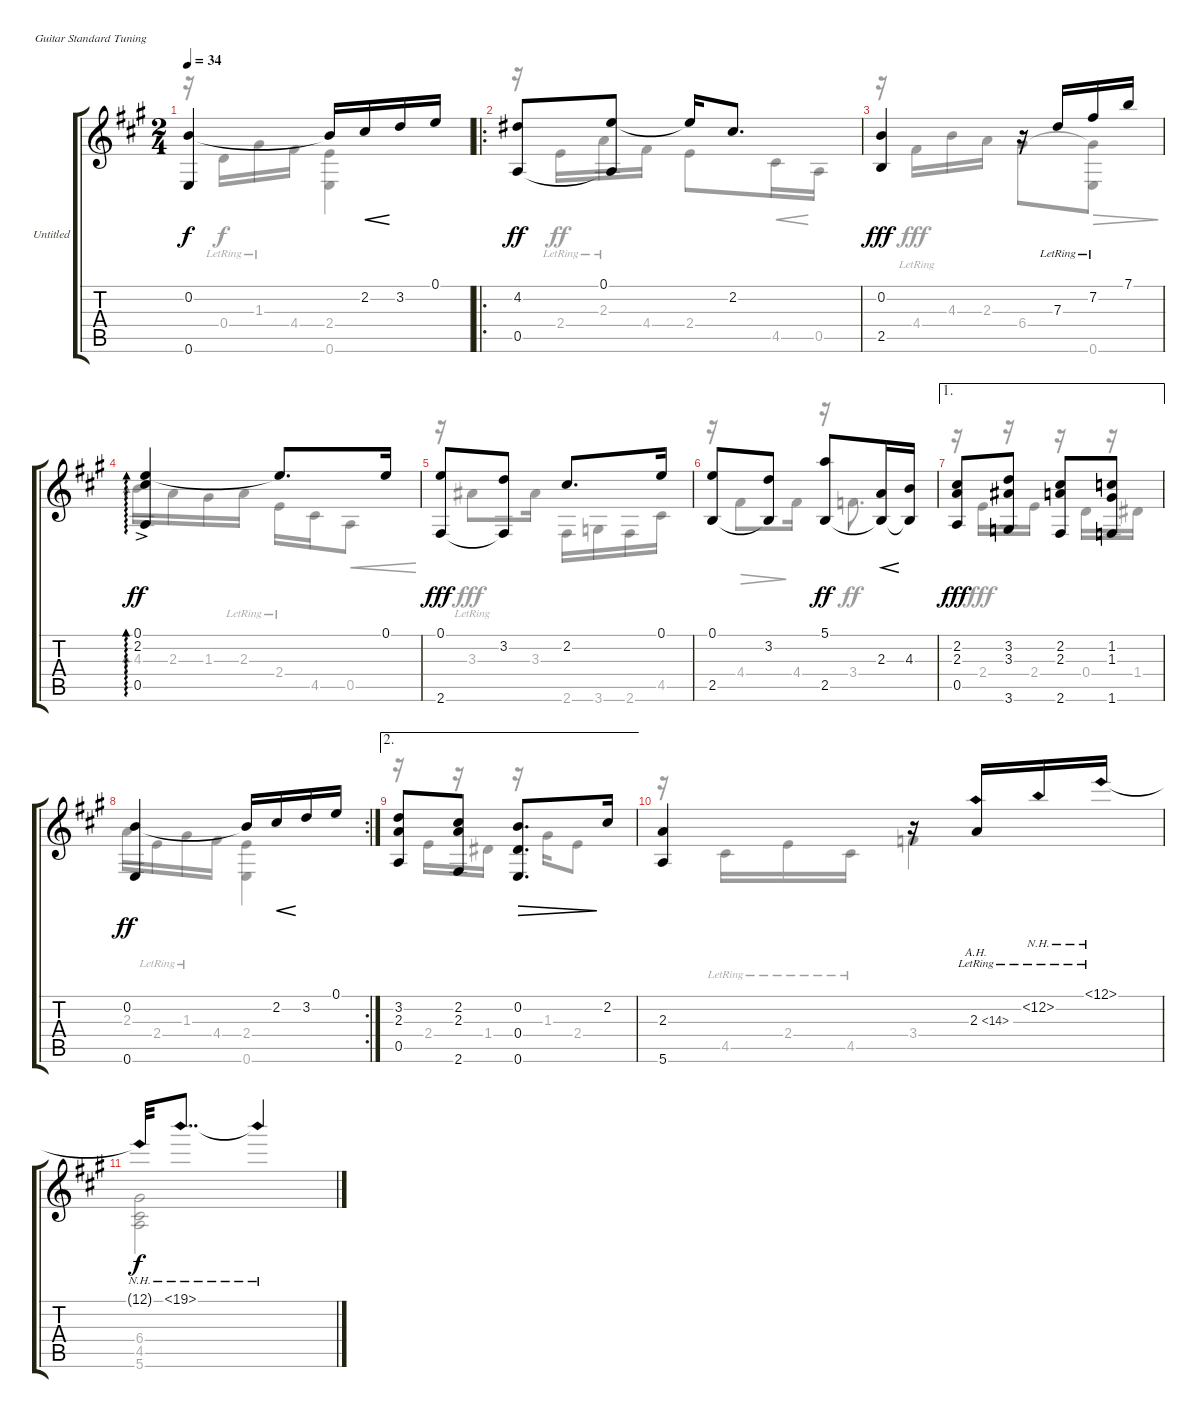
\bracketExtendMode groupsimilarinstruments
\firstSystemTrackNameOrientation horizontal
\otherSystemsTrackNameOrientation horizontal
\track ("Untitled" "Untitled") {instrument acousticguitarnylon}
\staff {score tabs}
\tuning (E4 B3 G3 D3 A2 E2)
\voice
\ts (2 4)
\tempo 34
\clef g2
\ks a
(0.2 0.6).4{dy f} 0.2{t}.16 2.2.16{cre} 3.2.16 0.1.16 |
\ro
(4.2 0.5).8{dy ff} (0.1 0.5{t}).8 0.1{t}.16 2.2.8{d} |
(0.2 2.5).4{dy fff} r.16 7.3{lr}.16 7.2{lr}.16 7.1.16 |
(0.1{ac} 2.2{ac} 0.5{ac}).4{ad 0 dy ff} 0.1{t}.8{d} 0.1.16 |
(0.1 2.6).8{dy fff} (3.2 2.6{t}).8 2.2.8{d} 0.1.16 |
(0.1 2.5).8 (3.2 2.5{t}).8 (5.1 2.5).8{dy ff} (2.3 2.5{t}).16{cre} (4.3 2.5{t}).16 |
\ae 1
(2.2 2.3 0.5).8{dy fff} (3.2 3.3 3.6).8 (2.2 2.3 2.6).8 (1.2 1.3 1.6).8 |
\rc 2
(0.2 0.6).4{dy ff} 0.2{t}.16 2.2.16{cre} 3.2.16 0.1.16 |
\ae 2
(3.2 2.3 0.5).8 (2.2 2.3 2.6).8 (0.2 0.4 0.6).8{d dec} 2.2.16 |
(2.3 5.6).4 r.16 2.3{ah 12 lr}.16 12.2{nh lr}.16 12.1{nh lr}.16 |
12.1{nh t}.32{dy f} 19.1{nh}.8{dd} 19.1{nh t}.4
\voice
\clef g2
\ottava regular
\simile none
\ks a
r.16{dy ff} 0.4{lr}.16{dy f} 1.3{lr}.16 4.4.16 (2.4 0.6).4 |
r.16 2.4{lr}.16{dy ff} 2.3{lr}.16 4.4.16 2.4.8 4.5.16{cre} 0.5.16 |
r.16 4.4{lr}.16{dy fff} 4.3.16 2.3.16 6.4.8 (6.4{t} 0.6).8{dec} |
4.3.16{ad 0 dy ff} 2.3.16 1.3.16 2.3{lr}.16 2.4{lr}.16 4.5.16 0.5.8{cre} |
r.16 3.3{lr}.8{dy fff} 3.3.16 2.6.16 3.6.16 2.6.16 4.5.16 |
r.16 4.4.8{dec} 4.4.16 r.16 3.4.8{d dy ff} |
r.16 2.4.16{dy fff} r.16 2.4.16 r.16 0.4.16 r.16 1.4.16 |
2.3.16{dy ff} 2.4{lr}.16 1.3{lr}.16 4.4.16 (2.4 0.6).4 |
r.16 2.4.16 r.16 1.4.16 r.16 1.3.16 2.4.8 |
r.16 4.5{lr}.16 2.4{lr}.16 4.5{lr}.16 3.4.4 |
(6.4 4.5 5.6).2{dy f}
